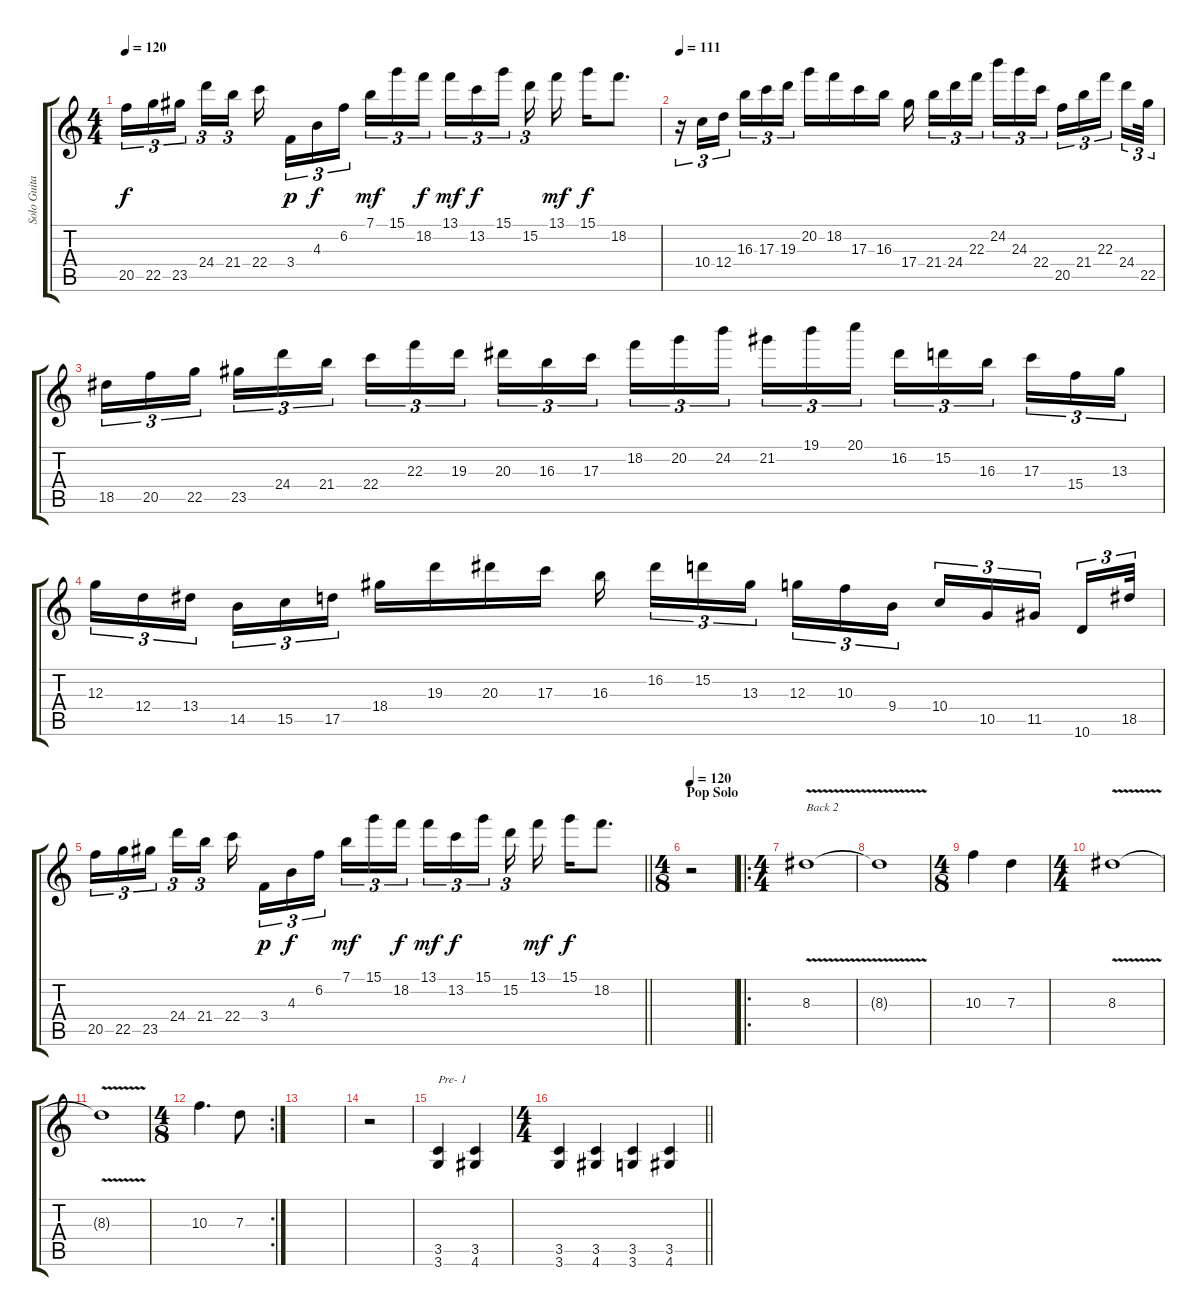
\track ("Solo Guitar" "Solo Guita") {instrument overdrivenguitar}
\staff {score tabs}
\tuning (E4 B3 G3 D3 A2 E2) {hide}
\ts (4 4)
\tempo 120
\clef g2
\ks c
20.5.16{tu (3 2) dy f} 22.5.16{tu (3 2)} 23.5.16{tu (3 2) beam splitsecondary} 24.4.16{tu (3 2)} 21.4.16{tu (3 2) beam splitsecondary} 22.4.16 3.4.16{tu (3 2) dy p} 4.3.16{tu (3 2) dy f} 6.2.16{tu (3 2) beam splitsecondary} 7.1.16{tu (3 2) dy mf} 15.1.16{tu (3 2)} 18.2.16{tu (3 2) dy f} 13.1.16{tu (3 2) dy mf} 13.2.16{tu (3 2) dy f} 15.1.16{tu (3 2) beam splitsecondary} 15.2.16{tu (3 2)} 13.1.16{dy mf} 15.1.16{dy f} 18.2.8{d} |
\tempo 111
r.16{tu (3 2)} 10.4.16{tu (3 2)} 12.4.16{tu (3 2) beam splitsecondary} 16.3.16{tu (3 2)} 17.3.16{tu (3 2)} 19.3.16{tu (3 2)} 20.2.16 18.2.16 17.3.16 16.3.16 17.4.16{beam splitsecondary} 21.4.16{tu (3 2)} 24.4.16{tu (3 2)} 22.3.16{tu (3 2) beam splitsecondary} 24.2.16{tu (3 2)} 24.3.16{tu (3 2)} 22.4.16{tu (3 2) beam splitsecondary} 20.5.16{tu (3 2)} 21.4.16{tu (3 2)} 22.3.16{tu (3 2) beam splitsecondary} 24.4.16{tu (3 2)} 22.5.32{tu (3 2)} |
18.5.16{tu (3 2)} 20.5.16{tu (3 2)} 22.5.16{tu (3 2) beam splitsecondary} 23.5.16{tu (3 2)} 24.4.16{tu (3 2)} 21.4.16{tu (3 2)} 22.4.16{tu (3 2)} 22.3.16{tu (3 2)} 19.3.16{tu (3 2) beam splitsecondary} 20.3.16{tu (3 2)} 16.3.16{tu (3 2)} 17.3.16{tu (3 2)} 18.2.16{tu (3 2)} 20.2.16{tu (3 2)} 24.2.16{tu (3 2) beam splitsecondary} 21.2.16{tu (3 2)} 19.1.16{tu (3 2)} 20.1.16{tu (3 2)} 16.2.16{tu (3 2)} 15.2.16{tu (3 2)} 16.3.16{tu (3 2) beam splitsecondary} 17.3.16{tu (3 2)} 15.4.16{tu (3 2)} 13.3.16{tu (3 2)} |
12.3.16{tu (3 2)} 12.4.16{tu (3 2)} 13.4.16{tu (3 2) beam splitsecondary} 14.5.16{tu (3 2)} 15.5.16{tu (3 2)} 17.5.16{tu (3 2)} 18.4.16 19.3.16 20.3.16 17.3.16 16.3.16{beam splitsecondary} 16.2.16{tu (3 2)} 15.2.16{tu (3 2)} 13.3.16{tu (3 2) beam splitsecondary} 12.3.16{tu (3 2)} 10.3.16{tu (3 2)} 9.4.16{tu (3 2) beam splitsecondary} 10.4.16{tu (3 2)} 10.5.16{tu (3 2)} 11.5.16{tu (3 2) beam splitsecondary} 10.6.16{tu (3 2)} 18.5.32{tu (3 2)} |
\barLineRight lightlight
20.5.16{tu (3 2)} 22.5.16{tu (3 2)} 23.5.16{tu (3 2) beam splitsecondary} 24.4.16{tu (3 2)} 21.4.16{tu (3 2) beam splitsecondary} 22.4.16 3.4.16{tu (3 2) dy p} 4.3.16{tu (3 2) dy f} 6.2.16{tu (3 2) beam splitsecondary} 7.1.16{tu (3 2) dy mf} 15.1.16{tu (3 2)} 18.2.16{tu (3 2) dy f} 13.1.16{tu (3 2) dy mf} 13.2.16{tu (3 2) dy f} 15.1.16{tu (3 2) beam splitsecondary} 15.2.16{tu (3 2)} 13.1.16{dy mf} 15.1.16{dy f} 18.2.8{d} |
\ts (4 8)
\section ("" "Pop Solo")
\tempo 90
\tempo 120
r.2{volume 8} |
\ro
\ts (4 4)
8.3{v}.1{txt "Back 2"} |
8.3{t}.1 |
\ts (4 8)
10.3.4 7.3.4 |
\ts (4 4)
8.3{v}.1 |
8.3{t}.1 |
\rc 2
\ts (4 8)
10.3.4{d} 7.3.8 |
|
r.2{volume 13} |
(3.5 3.6).4{txt "Pre- 1"} (3.5 4.6).4 |
\ts (4 4)
\barLineRight lightlight
(3.5 3.6).4 (3.5 4.6).4 (3.5 3.6).4 (3.5 4.6).4
